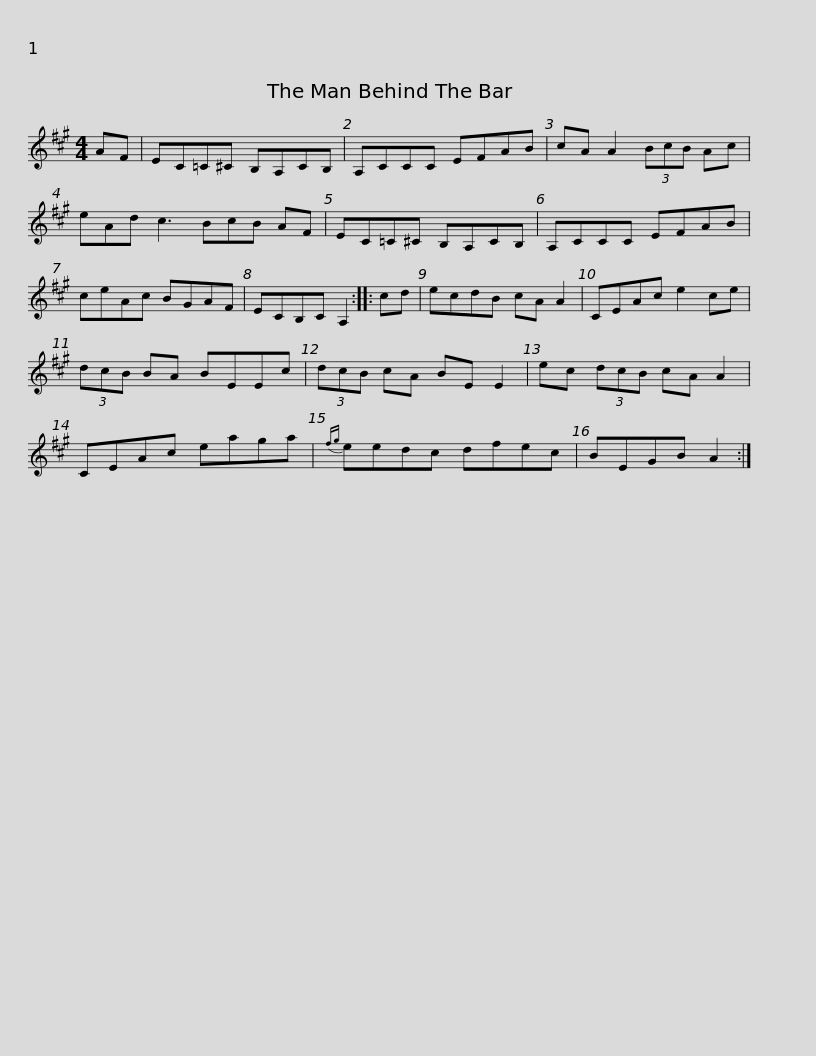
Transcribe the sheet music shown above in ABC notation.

X:1
L:1/8
M:4/4
I:linebreak $
K:A
V:1 treble
V:1
 AF | EC=C^C B,A,CB, | A,CCC EFAB | cA A2 (3BcB Ac | eAd c3 BcB AF |$ %5
 EC=C^C B,A,CB, | A,CCC EFAB | ceAc BGAF | ECB,C A,2 :: cd |$ %10
 ecdB cA A2 | CEAc e2 ce | (3dcB BA BEEc | (3dcB cA BE E2 | ec (3dcB cA A2 |$ %15
 CEAc eaga |{fg} eedc dfec | BEGB A2 :| %18
